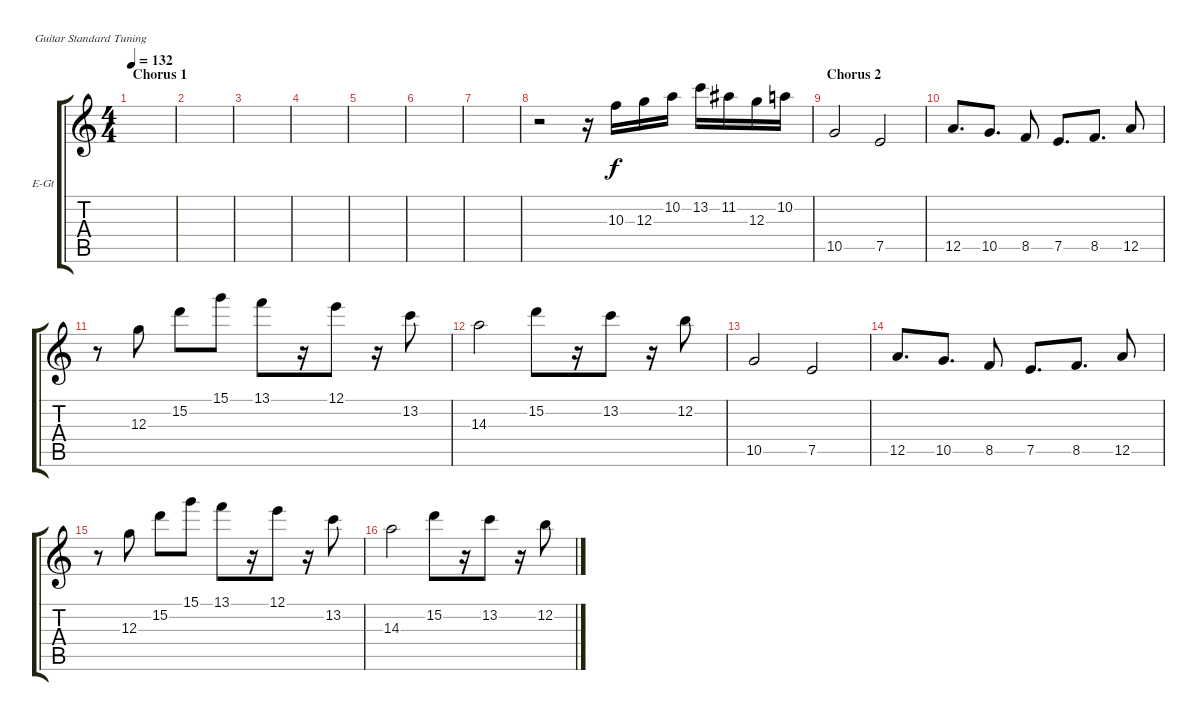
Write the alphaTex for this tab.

\defaultSystemsLayout 4
\bracketExtendMode groupsimilarinstruments
\firstSystemTrackNameOrientation horizontal
\otherSystemsTrackNameOrientation horizontal
\track ("Clean Guitar 1" "E-Gt") {instrument electricguitarclean}
\staff {score tabs}
\tuning (E4 B3 G3 D3 A2 E2)
\ts (4 4)
\section ("" "Chorus 1")
\tempo 132
\clef g2
\ks c
|
|
|
|
|
|
|
r.2 r.16 10.3.16 12.3.16 10.2.16 13.2.16 11.2.16 12.3.16 10.2.16 |
\section ("" "Chorus 2")
10.5.2 7.5.2 |
12.5.8{d} 10.5.8{d} 8.5.8 7.5.8{d} 8.5.8{d} 12.5.8 |
r.8 12.3.8 15.2.8 15.1.8 13.1.8 r.16 12.1.8 r.16 13.2.8 |
14.3.2 15.2.8 r.16 13.2.8 r.16 12.2.8 |
10.5.2 7.5.2 |
12.5.8{d} 10.5.8{d} 8.5.8 7.5.8{d} 8.5.8{d} 12.5.8 |
r.8 12.3.8 15.2.8 15.1.8 13.1.8 r.16 12.1.8 r.16 13.2.8 |
14.3.2 15.2.8 r.16 13.2.8 r.16 12.2.8
